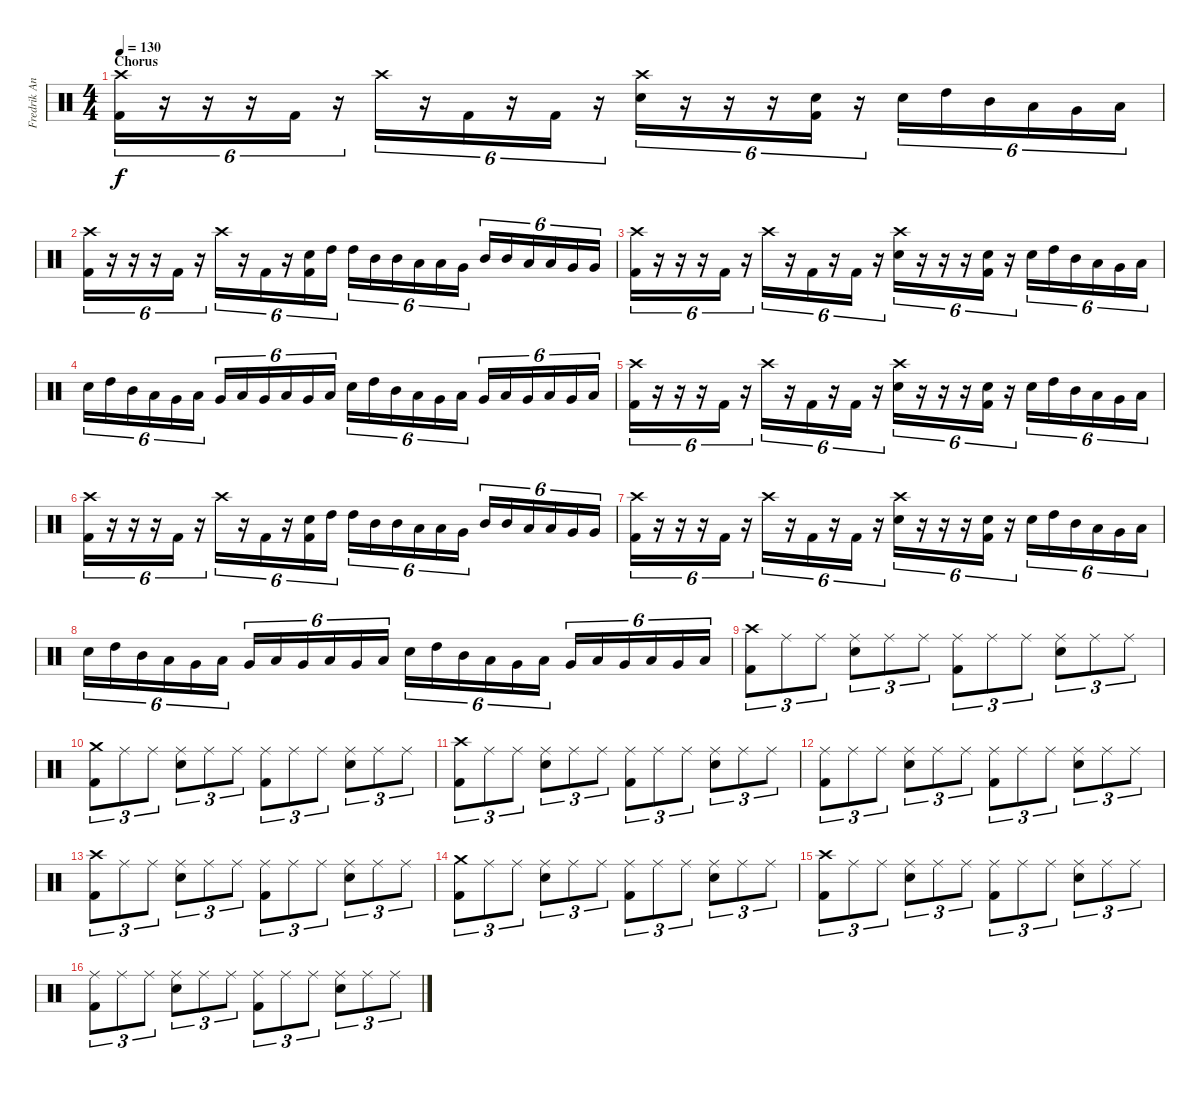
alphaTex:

\track ("Fredrik Andersson" "Fredrik An") {instrument percussion}
\staff {score}
\articulation defaults
\ts (4 4)
\section ("" "Chorus")
\tempo 130
\clef neutral
\ks c
("Crash high (hit)" "Kick (hit) 2").16{tu (6 4) dy f} r.16{tu (6 4)} r.16{tu (6 4)} r.16{tu (6 4)} "Kick (hit) 2".16{tu (6 4)} r.16{tu (6 4)} "Crash high (hit)".16{tu (6 4)} r.16{tu (6 4)} "Kick (hit) 2".16{tu (6 4)} r.16{tu (6 4)} "Kick (hit) 2".16{tu (6 4)} r.16{tu (6 4)} ("Crash high (hit)" "Electric Snare (hit)").16{tu (6 4)} r.16{tu (6 4)} r.16{tu (6 4)} r.16{tu (6 4)} ("Electric Snare (hit)" "Kick (hit) 2").16{tu (6 4)} r.16{tu (6 4)} "Electric Snare (hit)".16{tu (6 4)} "High Tom (hit)".16{tu (6 4)} "Mid Tom (hit)".16{tu (6 4)} "Low Tom (hit)".16{tu (6 4)} "Very Low Tom (hit)".16{tu (6 4)} "Low Floor Tom (hit)".16{tu (6 4)} |
("Crash high (hit)" "Kick (hit) 2").16{tu (6 4)} r.16{tu (6 4)} r.16{tu (6 4)} r.16{tu (6 4)} "Kick (hit) 2".16{tu (6 4)} r.16{tu (6 4)} "Crash high (hit)".16{tu (6 4)} r.16{tu (6 4)} "Kick (hit) 2".16{tu (6 4)} r.16{tu (6 4)} ("Electric Snare (hit)" "Kick (hit) 2").16{tu (6 4)} "High Tom (hit)".16{tu (6 4)} "High Tom (hit)".16{tu (6 4)} "Mid Tom (hit)".16{tu (6 4)} "Mid Tom (hit)".16{tu (6 4)} "Low Tom (hit)".16{tu (6 4)} "Low Tom (hit)".16{tu (6 4)} "Very Low Tom (hit)".16{tu (6 4)} "Mid Tom (hit)".16{tu (6 4)} "Mid Tom (hit)".16{tu (6 4)} "Low Tom (hit)".16{tu (6 4)} "Low Tom (hit)".16{tu (6 4)} "Very Low Tom (hit)".16{tu (6 4)} "Very Low Tom (hit)".16{tu (6 4)} |
("Crash high (hit)" "Kick (hit) 2").16{tu (6 4)} r.16{tu (6 4)} r.16{tu (6 4)} r.16{tu (6 4)} "Kick (hit) 2".16{tu (6 4)} r.16{tu (6 4)} "Crash high (hit)".16{tu (6 4)} r.16{tu (6 4)} "Kick (hit) 2".16{tu (6 4)} r.16{tu (6 4)} "Kick (hit) 2".16{tu (6 4)} r.16{tu (6 4)} ("Crash high (hit)" "Electric Snare (hit)").16{tu (6 4)} r.16{tu (6 4)} r.16{tu (6 4)} r.16{tu (6 4)} ("Electric Snare (hit)" "Kick (hit) 2").16{tu (6 4)} r.16{tu (6 4)} "Electric Snare (hit)".16{tu (6 4)} "High Tom (hit)".16{tu (6 4)} "Mid Tom (hit)".16{tu (6 4)} "Low Tom (hit)".16{tu (6 4)} "Very Low Tom (hit)".16{tu (6 4)} "Low Floor Tom (hit)".16{tu (6 4)} |
"Electric Snare (hit)".16{tu (6 4)} "High Tom (hit)".16{tu (6 4)} "Mid Tom (hit)".16{tu (6 4)} "Low Tom (hit)".16{tu (6 4)} "Very Low Tom (hit)".16{tu (6 4)} "Low Floor Tom (hit)".16{tu (6 4)} "Very Low Tom (hit)".16{tu (6 4)} "Low Tom (hit)".16{tu (6 4)} "Very Low Tom (hit)".16{tu (6 4)} "Low Floor Tom (hit)".16{tu (6 4)} "Very Low Tom (hit)".16{tu (6 4)} "Low Tom (hit)".16{tu (6 4)} "Electric Snare (hit)".16{tu (6 4)} "High Tom (hit)".16{tu (6 4)} "Mid Tom (hit)".16{tu (6 4)} "Low Tom (hit)".16{tu (6 4)} "Very Low Tom (hit)".16{tu (6 4)} "Low Floor Tom (hit)".16{tu (6 4)} "Very Low Tom (hit)".16{tu (6 4)} "Low Tom (hit)".16{tu (6 4)} "Very Low Tom (hit)".16{tu (6 4)} "Low Floor Tom (hit)".16{tu (6 4)} "Very Low Tom (hit)".16{tu (6 4)} "Low Tom (hit)".16{tu (6 4)} |
("Crash high (hit)" "Kick (hit) 2").16{tu (6 4)} r.16{tu (6 4)} r.16{tu (6 4)} r.16{tu (6 4)} "Kick (hit) 2".16{tu (6 4)} r.16{tu (6 4)} "Crash high (hit)".16{tu (6 4)} r.16{tu (6 4)} "Kick (hit) 2".16{tu (6 4)} r.16{tu (6 4)} "Kick (hit) 2".16{tu (6 4)} r.16{tu (6 4)} ("Crash high (hit)" "Electric Snare (hit)").16{tu (6 4)} r.16{tu (6 4)} r.16{tu (6 4)} r.16{tu (6 4)} ("Electric Snare (hit)" "Kick (hit) 2").16{tu (6 4)} r.16{tu (6 4)} "Electric Snare (hit)".16{tu (6 4)} "High Tom (hit)".16{tu (6 4)} "Mid Tom (hit)".16{tu (6 4)} "Low Tom (hit)".16{tu (6 4)} "Very Low Tom (hit)".16{tu (6 4)} "Low Floor Tom (hit)".16{tu (6 4)} |
("Crash high (hit)" "Kick (hit) 2").16{tu (6 4)} r.16{tu (6 4)} r.16{tu (6 4)} r.16{tu (6 4)} "Kick (hit) 2".16{tu (6 4)} r.16{tu (6 4)} "Crash high (hit)".16{tu (6 4)} r.16{tu (6 4)} "Kick (hit) 2".16{tu (6 4)} r.16{tu (6 4)} ("Electric Snare (hit)" "Kick (hit) 2").16{tu (6 4)} "High Tom (hit)".16{tu (6 4)} "High Tom (hit)".16{tu (6 4)} "Mid Tom (hit)".16{tu (6 4)} "Mid Tom (hit)".16{tu (6 4)} "Low Tom (hit)".16{tu (6 4)} "Low Tom (hit)".16{tu (6 4)} "Very Low Tom (hit)".16{tu (6 4)} "Mid Tom (hit)".16{tu (6 4)} "Mid Tom (hit)".16{tu (6 4)} "Low Tom (hit)".16{tu (6 4)} "Low Tom (hit)".16{tu (6 4)} "Very Low Tom (hit)".16{tu (6 4)} "Very Low Tom (hit)".16{tu (6 4)} |
("Crash high (hit)" "Kick (hit) 2").16{tu (6 4)} r.16{tu (6 4)} r.16{tu (6 4)} r.16{tu (6 4)} "Kick (hit) 2".16{tu (6 4)} r.16{tu (6 4)} "Crash high (hit)".16{tu (6 4)} r.16{tu (6 4)} "Kick (hit) 2".16{tu (6 4)} r.16{tu (6 4)} "Kick (hit) 2".16{tu (6 4)} r.16{tu (6 4)} ("Crash high (hit)" "Electric Snare (hit)").16{tu (6 4)} r.16{tu (6 4)} r.16{tu (6 4)} r.16{tu (6 4)} ("Electric Snare (hit)" "Kick (hit) 2").16{tu (6 4)} r.16{tu (6 4)} "Electric Snare (hit)".16{tu (6 4)} "High Tom (hit)".16{tu (6 4)} "Mid Tom (hit)".16{tu (6 4)} "Low Tom (hit)".16{tu (6 4)} "Very Low Tom (hit)".16{tu (6 4)} "Low Floor Tom (hit)".16{tu (6 4)} |
"Electric Snare (hit)".16{tu (6 4)} "High Tom (hit)".16{tu (6 4)} "Mid Tom (hit)".16{tu (6 4)} "Low Tom (hit)".16{tu (6 4)} "Very Low Tom (hit)".16{tu (6 4)} "Low Floor Tom (hit)".16{tu (6 4)} "Very Low Tom (hit)".16{tu (6 4)} "Low Tom (hit)".16{tu (6 4)} "Very Low Tom (hit)".16{tu (6 4)} "Low Floor Tom (hit)".16{tu (6 4)} "Very Low Tom (hit)".16{tu (6 4)} "Low Tom (hit)".16{tu (6 4)} "Electric Snare (hit)".16{tu (6 4)} "High Tom (hit)".16{tu (6 4)} "Mid Tom (hit)".16{tu (6 4)} "Low Tom (hit)".16{tu (6 4)} "Very Low Tom (hit)".16{tu (6 4)} "Low Floor Tom (hit)".16{tu (6 4)} "Very Low Tom (hit)".16{tu (6 4)} "Low Tom (hit)".16{tu (6 4)} "Very Low Tom (hit)".16{tu (6 4)} "Low Floor Tom (hit)".16{tu (6 4)} "Very Low Tom (hit)".16{tu (6 4)} "Low Tom (hit)".16{tu (6 4)} |
("Crash high (hit)" "Kick (hit) 2").8{tu (3 2)} "Ride (middle)".8{tu (3 2)} "Ride (middle)".8{tu (3 2)} ("Ride (middle)" "Electric Snare (hit)").8{tu (3 2)} "Ride (middle)".8{tu (3 2)} "Ride (middle)".8{tu (3 2)} ("Ride (middle)" "Kick (hit) 2").8{tu (3 2)} "Ride (middle)".8{tu (3 2)} "Ride (middle)".8{tu (3 2)} ("Ride (middle)" "Electric Snare (hit)").8{tu (3 2)} "Ride (middle)".8{tu (3 2)} "Ride (middle)".8{tu (3 2)} |
("Crash medium (hit)" "Kick (hit) 2").8{tu (3 2)} "Ride (middle)".8{tu (3 2)} "Ride (middle)".8{tu (3 2)} ("Ride (middle)" "Electric Snare (hit)").8{tu (3 2)} "Ride (middle)".8{tu (3 2)} "Ride (middle)".8{tu (3 2)} ("Ride (middle)" "Kick (hit) 2").8{tu (3 2)} "Ride (middle)".8{tu (3 2)} "Ride (middle)".8{tu (3 2)} ("Ride (middle)" "Electric Snare (hit)").8{tu (3 2)} "Ride (middle)".8{tu (3 2)} "Ride (middle)".8{tu (3 2)} |
("Crash high (hit)" "Kick (hit) 2").8{tu (3 2)} "Ride (middle)".8{tu (3 2)} "Ride (middle)".8{tu (3 2)} ("Ride (middle)" "Electric Snare (hit)").8{tu (3 2)} "Ride (middle)".8{tu (3 2)} "Ride (middle)".8{tu (3 2)} ("Ride (middle)" "Kick (hit) 2").8{tu (3 2)} "Ride (middle)".8{tu (3 2)} "Ride (middle)".8{tu (3 2)} ("Ride (middle)" "Electric Snare (hit)").8{tu (3 2)} "Ride (middle)".8{tu (3 2)} "Ride (middle)".8{tu (3 2)} |
("Ride (middle)" "Kick (hit) 2").8{tu (3 2)} "Ride (middle)".8{tu (3 2)} "Ride (middle)".8{tu (3 2)} ("Ride (middle)" "Electric Snare (hit)").8{tu (3 2)} "Ride (middle)".8{tu (3 2)} "Ride (middle)".8{tu (3 2)} ("Ride (middle)" "Kick (hit) 2").8{tu (3 2)} "Ride (middle)".8{tu (3 2)} "Ride (middle)".8{tu (3 2)} ("Ride (middle)" "Electric Snare (hit)").8{tu (3 2)} "Ride (middle)".8{tu (3 2)} "Ride (middle)".8{tu (3 2)} |
("Crash high (hit)" "Kick (hit) 2").8{tu (3 2)} "Ride (middle)".8{tu (3 2)} "Ride (middle)".8{tu (3 2)} ("Ride (middle)" "Electric Snare (hit)").8{tu (3 2)} "Ride (middle)".8{tu (3 2)} "Ride (middle)".8{tu (3 2)} ("Ride (middle)" "Kick (hit) 2").8{tu (3 2)} "Ride (middle)".8{tu (3 2)} "Ride (middle)".8{tu (3 2)} ("Ride (middle)" "Electric Snare (hit)").8{tu (3 2)} "Ride (middle)".8{tu (3 2)} "Ride (middle)".8{tu (3 2)} |
("Crash medium (hit)" "Kick (hit) 2").8{tu (3 2)} "Ride (middle)".8{tu (3 2)} "Ride (middle)".8{tu (3 2)} ("Ride (middle)" "Electric Snare (hit)").8{tu (3 2)} "Ride (middle)".8{tu (3 2)} "Ride (middle)".8{tu (3 2)} ("Ride (middle)" "Kick (hit) 2").8{tu (3 2)} "Ride (middle)".8{tu (3 2)} "Ride (middle)".8{tu (3 2)} ("Ride (middle)" "Electric Snare (hit)").8{tu (3 2)} "Ride (middle)".8{tu (3 2)} "Ride (middle)".8{tu (3 2)} |
("Crash high (hit)" "Kick (hit) 2").8{tu (3 2)} "Ride (middle)".8{tu (3 2)} "Ride (middle)".8{tu (3 2)} ("Ride (middle)" "Electric Snare (hit)").8{tu (3 2)} "Ride (middle)".8{tu (3 2)} "Ride (middle)".8{tu (3 2)} ("Ride (middle)" "Kick (hit) 2").8{tu (3 2)} "Ride (middle)".8{tu (3 2)} "Ride (middle)".8{tu (3 2)} ("Ride (middle)" "Electric Snare (hit)").8{tu (3 2)} "Ride (middle)".8{tu (3 2)} "Ride (middle)".8{tu (3 2)} |
("Ride (middle)" "Kick (hit) 2").8{tu (3 2)} "Ride (middle)".8{tu (3 2)} "Ride (middle)".8{tu (3 2)} ("Ride (middle)" "Electric Snare (hit)").8{tu (3 2)} "Ride (middle)".8{tu (3 2)} "Ride (middle)".8{tu (3 2)} ("Ride (middle)" "Kick (hit) 2").8{tu (3 2)} "Ride (middle)".8{tu (3 2)} "Ride (middle)".8{tu (3 2)} ("Ride (middle)" "Electric Snare (hit)").8{tu (3 2)} "Ride (middle)".8{tu (3 2)} "Ride (middle)".8{tu (3 2)}
